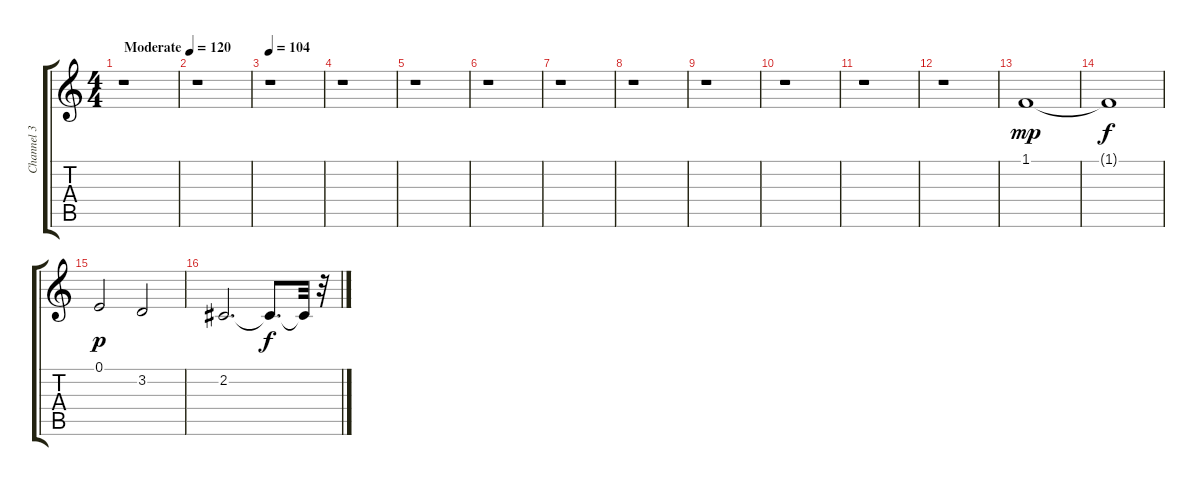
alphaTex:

\track ("Channel 3" "Channel 3") {instrument viola}
\staff {score tabs}
\tuning (E4 B3 G3 D3 A2 E2) {hide}
\ts (4 4)
\tempo (120 "Moderate")
\clef g2
\ks c
r.1{dy mp instrument viola} |
r.1 |
\tempo 104
r.1 |
r.1 |
r.1 |
r.1 |
r.1 |
r.1 |
r.1 |
r.1 |
r.1 |
r.1 |
1.1.1 |
1.1{t}.1{dy f} |
0.1.2{dy p} 3.2.2 |
2.2.2{d} 2.2{t}.8{d dy f} 2.2{t}.32 r.32
